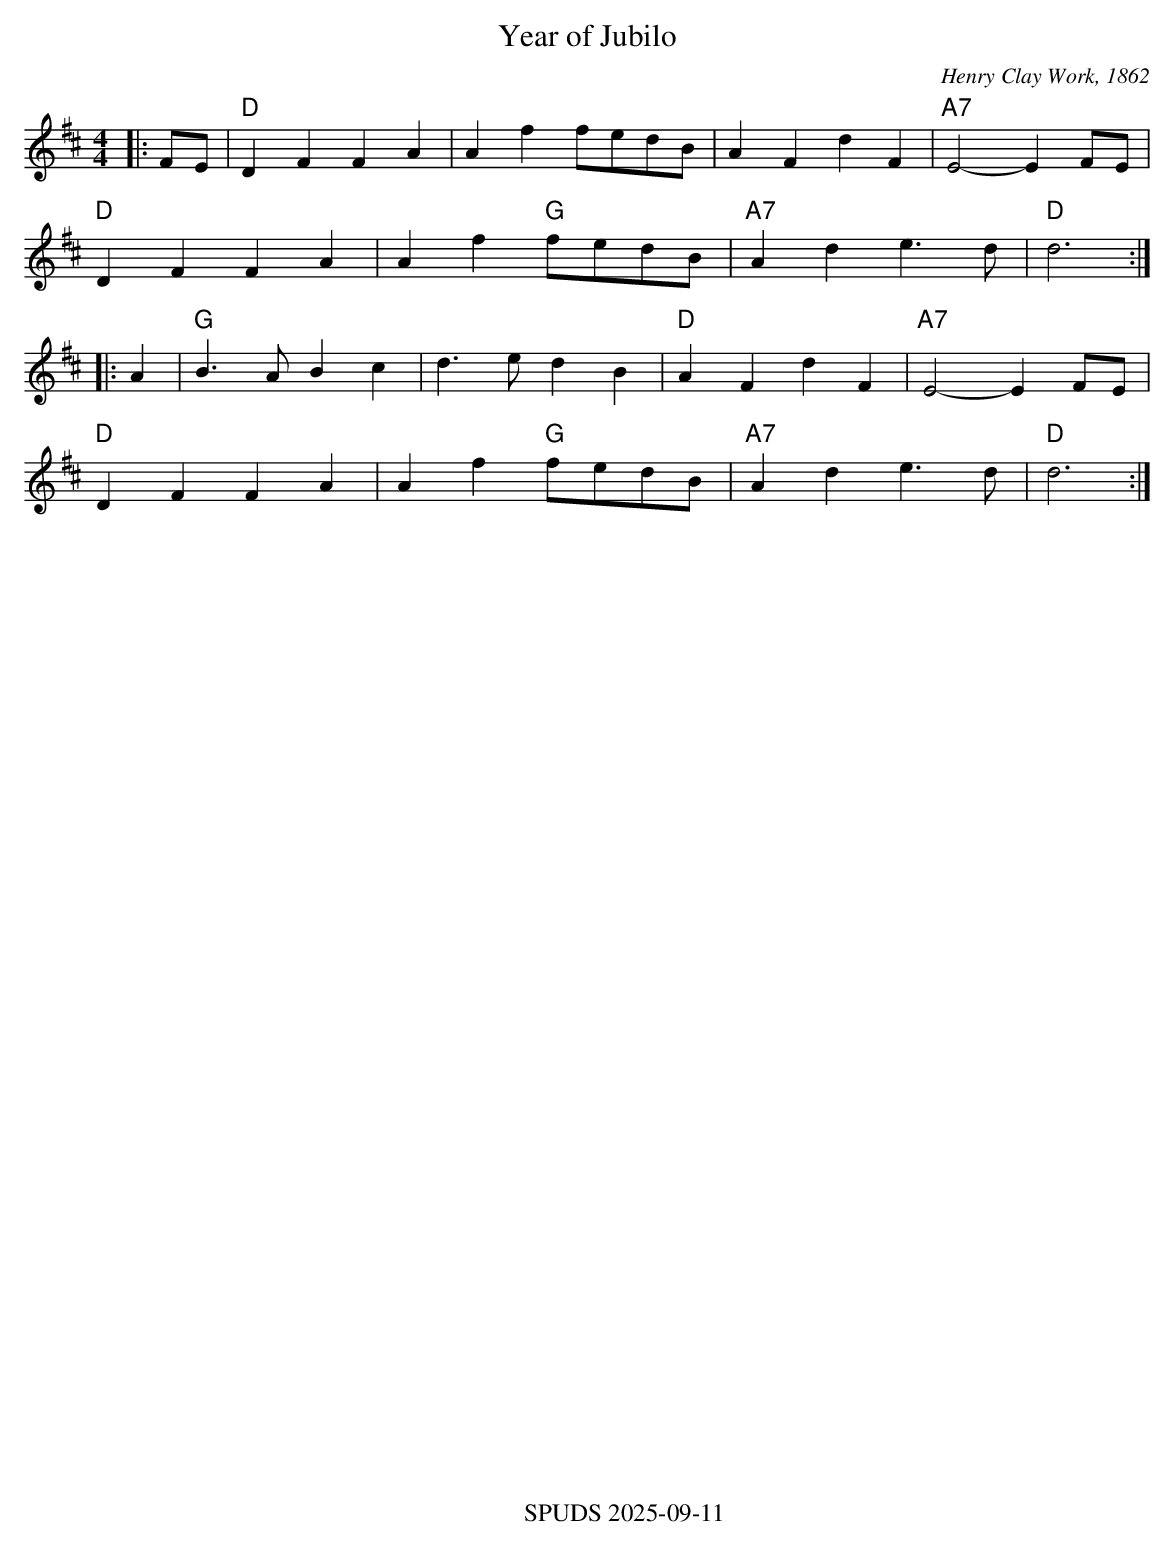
X:1
T:Year of Jubilo
C:Henry Clay Work, 1862
M:4/4
K:D
L: 1/4
|:F/E/|"D"DFFA|Aff/e/d/B/|AFdF|"A7"E2-E F/E/|
"D"DFFA|Af"G"f/e/d/B/|"A7"Ade>d|"D"d3:|
|:A|"G"B>ABc|d>edB|"D"AFdF|"A7"E2-E F/E/|
"D"DFFA|Af"G"f/e/d/B/|"A7"Ade>d|"D"d3:|
